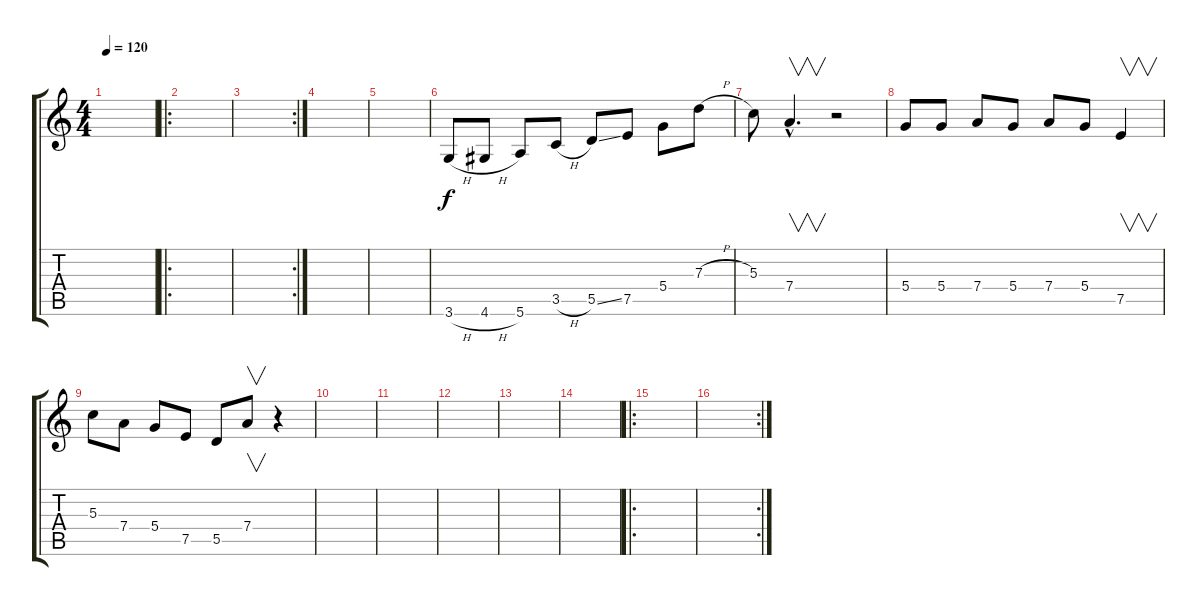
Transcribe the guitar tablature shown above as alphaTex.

\track "" {instrument distortionguitar}
\staff {score tabs}
\tuning (E4 B3 G3 D3 A2 E2) {hide}
\ts (4 4)
\tempo 120
\clef g2
\ks c
|
\ro
|
\rc 2
|
|
|
3.6{h}.8 4.6{h}.8 5.6.8 3.5{h}.8 5.5{ss}.8 7.5.8 5.4.8 7.3{h}.8 |
5.3.8 7.4{hac}.4{v d} r.2 |
5.4.8 5.4.8 7.4.8 5.4.8 7.4.8 5.4.8 7.5.4{v} |
5.3.8 7.4.8 5.4.8 7.5.8 5.5.8 7.4.8{v} r.4 |
|
|
|
|
|
\ro
|
\rc 2
